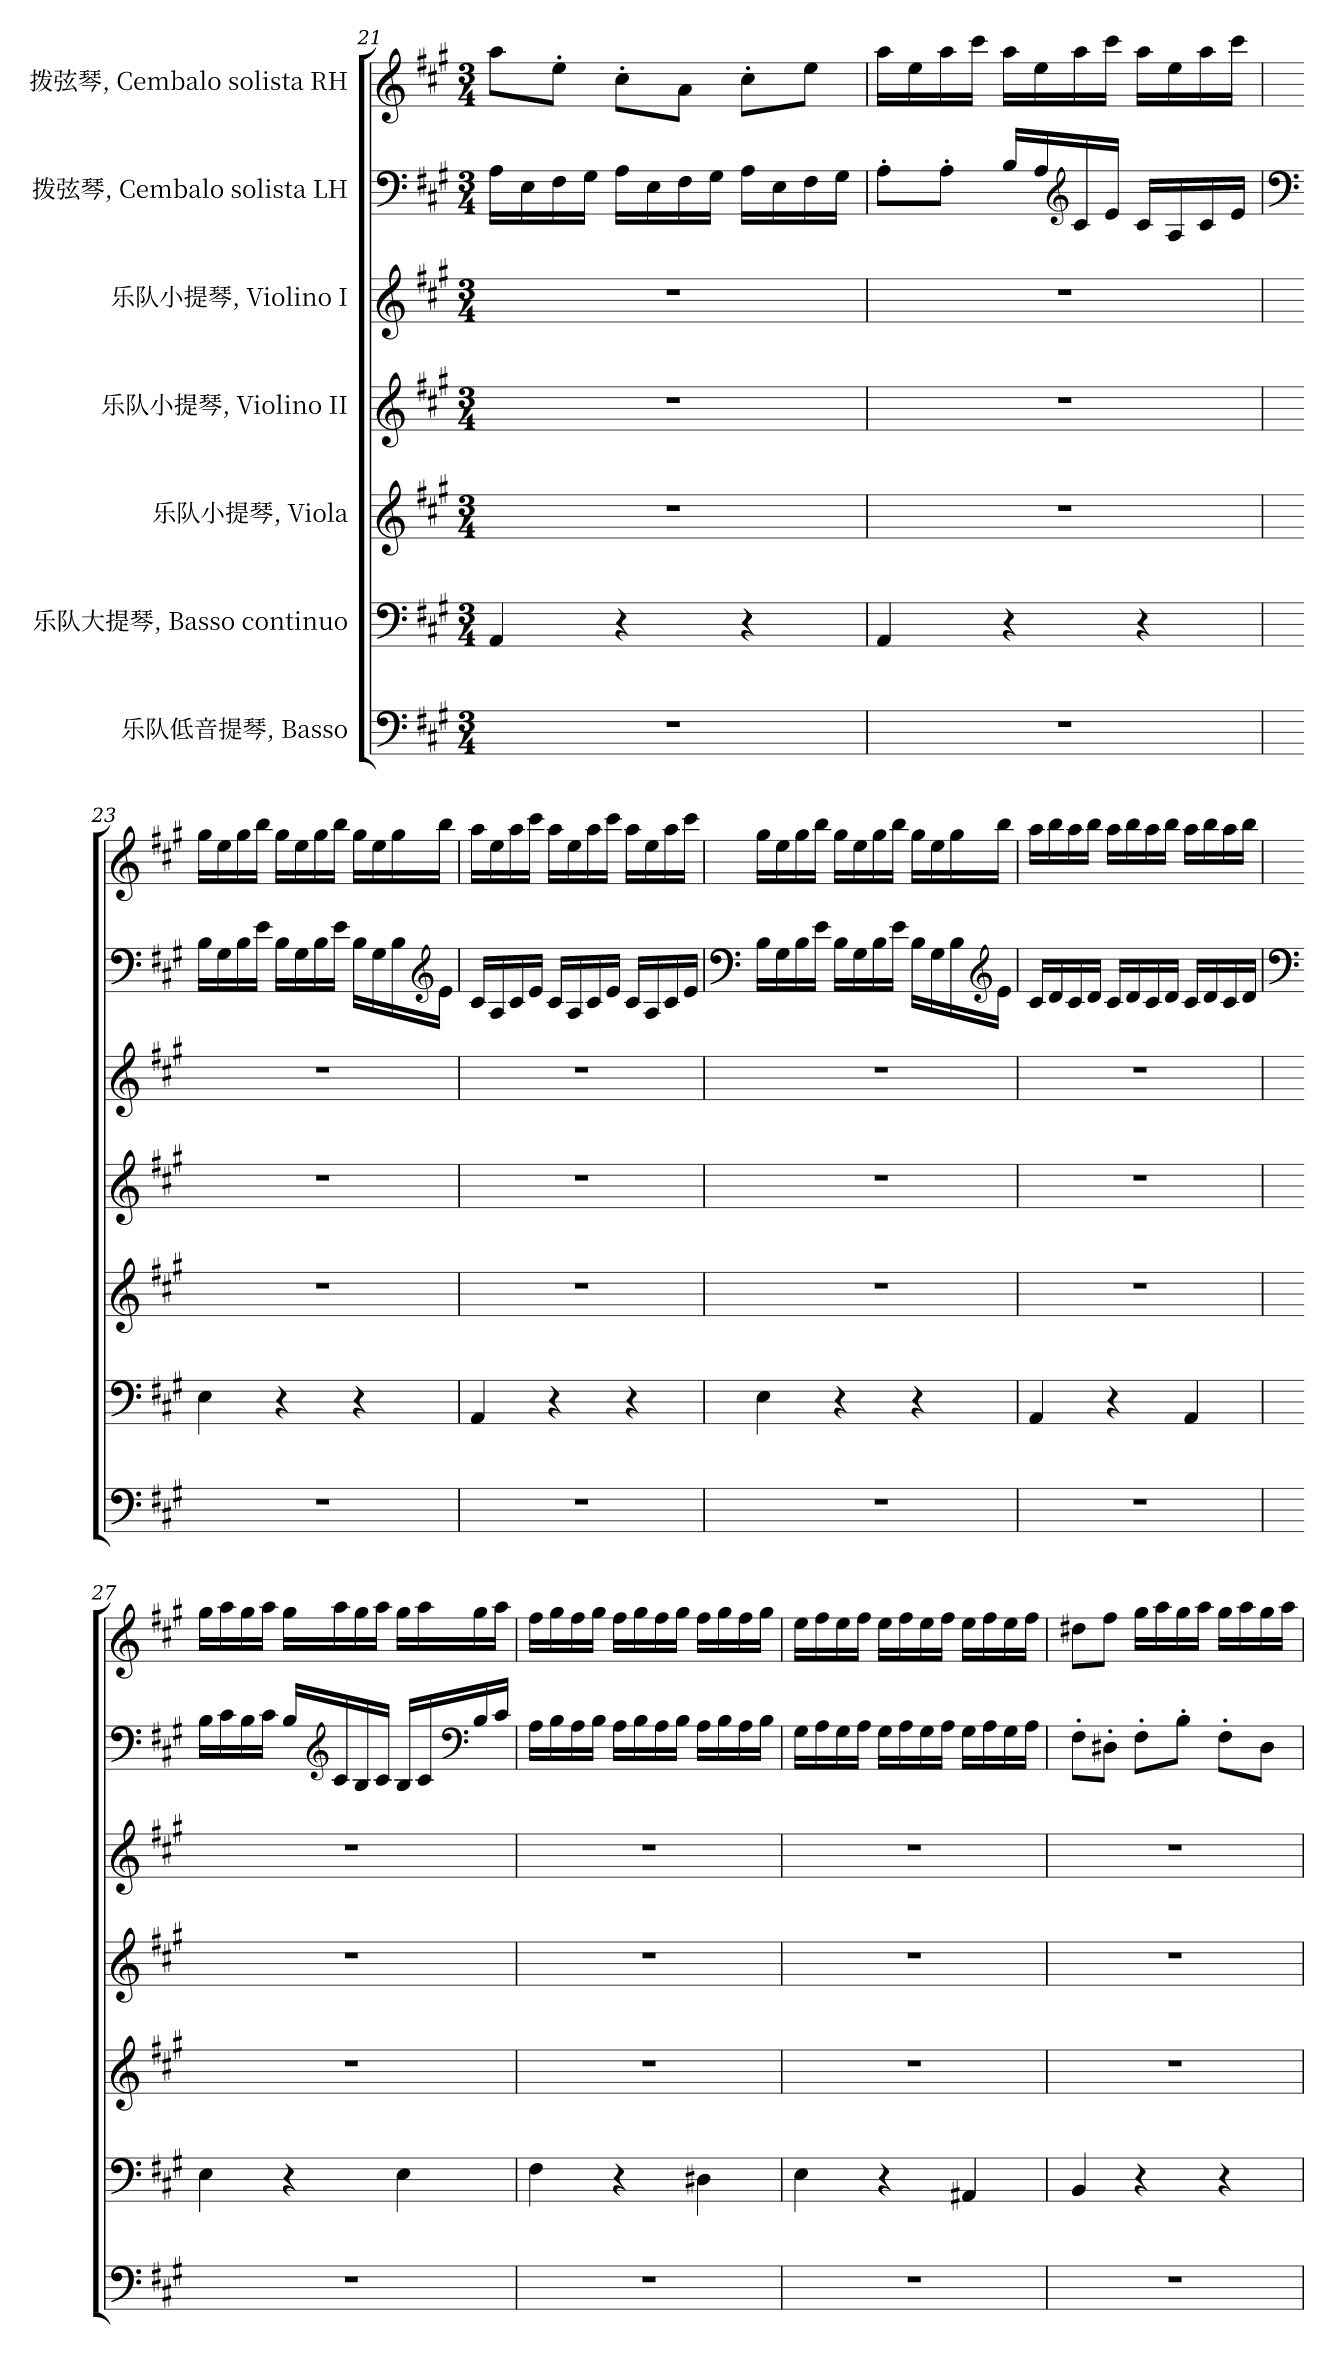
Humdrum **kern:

**kern	**kern	**kern	**kern	**kern	**kern	**kern
*part7	*part6	*part5	*part4	*part3	*part2	*part1
*staff7	*staff6	*staff5	*staff4	*staff3	*staff2	*staff1
*I"乐队低音提琴, Basso	*I"乐队大提琴, Basso continuo	*I"乐队小提琴, Viola	*I"乐队小提琴, Violino II	*I"乐队小提琴, Violino I	*I"拨弦琴, Cembalo solista LH	*I"拨弦琴, Cembalo solista RH
*clefF4	*clefF4	*clefG2	*clefG2	*clefG2	*clefF4	*clefG2
*ITrd7c12	*	*	*	*	*	*
*k[f#c#g#]	*k[f#c#g#]	*k[f#c#g#]	*k[f#c#g#]	*k[f#c#g#]	*k[f#c#g#]	*k[f#c#g#]
*M3/4	*M3/4	*M3/4	*M3/4	*M3/4	*M3/4	*M3/4
=21	=21	=21	=21	=21	=21	=21
2.r	4AA/	2.r	2.r	2.r	16A\LL	8aa\L
.	.	.	.	.	16E\	.
.	.	.	.	.	16F#\	8ee'\J
.	.	.	.	.	16G#\JJ	.
.	4r	.	.	.	16A\LL	8cc#'\L
.	.	.	.	.	16E\	.
.	.	.	.	.	16F#\	8a\J
.	.	.	.	.	16G#\JJ	.
.	4r	.	.	.	16A\LL	8cc#'\L
.	.	.	.	.	16E\	.
.	.	.	.	.	16F#\	8ee\J
.	.	.	.	.	16G#\JJ	.
=22	=22	=22	=22	=22	=22	=22
2.r	4AA/	2.r	2.r	2.r	8A'\L	16aa\LL
.	.	.	.	.	.	16ee\
.	.	.	.	.	8A'\J	16aa\
.	.	.	.	.	.	16ccc#\JJ
.	4r	.	.	.	16B/LL	16aa\LL
.	.	.	.	.	16A/	16ee\
*	*	*	*	*	*clefG2	*
.	.	.	.	.	16c#/	16aa\
.	.	.	.	.	16e/JJ	16ccc#\JJ
.	4r	.	.	.	16c#/LL	16aa\LL
.	.	.	.	.	16A/	16ee\
.	.	.	.	.	16c#/	16aa\
.	.	.	.	.	16e/JJ	16ccc#\JJ
!!LO:PB:g=z
=23	=23	=23	=23	=23	=23	=23
*	*	*	*	*	*clefF4	*
2.r	4E\	2.r	2.r	2.r	16B\LL	16gg#\LL
.	.	.	.	.	16G#\	16ee\
.	.	.	.	.	16B\	16gg#\
.	.	.	.	.	16e\JJ	16bb\JJ
.	4r	.	.	.	16B\LL	16gg#\LL
.	.	.	.	.	16G#\	16ee\
.	.	.	.	.	16B\	16gg#\
.	.	.	.	.	16e\JJ	16bb\JJ
.	4r	.	.	.	16B\LL	16gg#\LL
.	.	.	.	.	16G#\	16ee\
.	.	.	.	.	16B\	16gg#\
*	*	*	*	*	*clefG2	*
.	.	.	.	.	16e\JJ	16bb\JJ
=24	=24	=24	=24	=24	=24	=24
2.r	4AA/	2.r	2.r	2.r	16c#/LL	16aa\LL
.	.	.	.	.	16A/	16ee\
.	.	.	.	.	16c#/	16aa\
.	.	.	.	.	16e/JJ	16ccc#\JJ
.	4r	.	.	.	16c#/LL	16aa\LL
.	.	.	.	.	16A/	16ee\
.	.	.	.	.	16c#/	16aa\
.	.	.	.	.	16e/JJ	16ccc#\JJ
.	4r	.	.	.	16c#/LL	16aa\LL
.	.	.	.	.	16A/	16ee\
.	.	.	.	.	16c#/	16aa\
.	.	.	.	.	16e/JJ	16ccc#\JJ
!!LO:PB:g=z
=25	=25	=25	=25	=25	=25	=25
*	*	*	*	*	*clefF4	*
2.r	4E\	2.r	2.r	2.r	16B\LL	16gg#\LL
.	.	.	.	.	16G#\	16ee\
.	.	.	.	.	16B\	16gg#\
.	.	.	.	.	16e\JJ	16bb\JJ
.	4r	.	.	.	16B\LL	16gg#\LL
.	.	.	.	.	16G#\	16ee\
.	.	.	.	.	16B\	16gg#\
.	.	.	.	.	16e\JJ	16bb\JJ
.	4r	.	.	.	16B\LL	16gg#\LL
.	.	.	.	.	16G#\	16ee\
.	.	.	.	.	16B\	16gg#\
*	*	*	*	*	*clefG2	*
.	.	.	.	.	16e\JJ	16bb\JJ
=26	=26	=26	=26	=26	=26	=26
2.r	4AA/	2.r	2.r	2.r	16c#/LL	16aa\LL
.	.	.	.	.	16d/	16bb\
.	.	.	.	.	16c#/	16aa\
.	.	.	.	.	16d/JJ	16bb\JJ
.	4r	.	.	.	16c#/LL	16aa\LL
.	.	.	.	.	16d/	16bb\
.	.	.	.	.	16c#/	16aa\
.	.	.	.	.	16d/JJ	16bb\JJ
.	4AA/	.	.	.	16c#/LL	16aa\LL
.	.	.	.	.	16d/	16bb\
.	.	.	.	.	16c#/	16aa\
.	.	.	.	.	16d/JJ	16bb\JJ
!!LO:PB:g=z
=27	=27	=27	=27	=27	=27	=27
*	*	*	*	*	*clefF4	*
2.r	4E\	2.r	2.r	2.r	16B\LL	16gg#\LL
.	.	.	.	.	16c#\	16aa\
.	.	.	.	.	16B\	16gg#\
.	.	.	.	.	16c#\JJ	16aa\JJ
.	4r	.	.	.	16B/LL	16gg#\LL
*	*	*	*	*	*clefG2	*
.	.	.	.	.	16c#/	16aa\
.	.	.	.	.	16B/	16gg#\
.	.	.	.	.	16c#/JJ	16aa\JJ
.	4E\	.	.	.	16B/LL	16gg#\LL
.	.	.	.	.	16c#/	16aa\
*	*	*	*	*	*clefF4	*
.	.	.	.	.	16B/	16gg#\
.	.	.	.	.	16c#/JJ	16aa\JJ
=28	=28	=28	=28	=28	=28	=28
2.r	4F#\	2.r	2.r	2.r	16A\LL	16ff#\LL
.	.	.	.	.	16B\	16gg#\
.	.	.	.	.	16A\	16ff#\
.	.	.	.	.	16B\JJ	16gg#\JJ
.	4r	.	.	.	16A\LL	16ff#\LL
.	.	.	.	.	16B\	16gg#\
.	.	.	.	.	16A\	16ff#\
.	.	.	.	.	16B\JJ	16gg#\JJ
.	4D#X\	.	.	.	16A\LL	16ff#\LL
.	.	.	.	.	16B\	16gg#\
.	.	.	.	.	16A\	16ff#\
.	.	.	.	.	16B\JJ	16gg#\JJ
=29	=29	=29	=29	=29	=29	=29
2.r	4E\	2.r	2.r	2.r	16G#\LL	16ee\LL
.	.	.	.	.	16A\	16ff#\
.	.	.	.	.	16G#\	16ee\
.	.	.	.	.	16A\JJ	16ff#\JJ
.	4r	.	.	.	16G#\LL	16ee\LL
.	.	.	.	.	16A\	16ff#\
.	.	.	.	.	16G#\	16ee\
.	.	.	.	.	16A\JJ	16ff#\JJ
.	4AA#X/	.	.	.	16G#\LL	16ee\LL
.	.	.	.	.	16A\	16ff#\
.	.	.	.	.	16G#\	16ee\
.	.	.	.	.	16A\JJ	16ff#\JJ
!!LO:PB:g=z
=30	=30	=30	=30	=30	=30	=30
2.r	4BB/	2.r	2.r	2.r	8F#'\L	8dd#X\L
.	.	.	.	.	8D#X'\J	8ff#\J
.	4r	.	.	.	8F#'\L	16gg#\LL
.	.	.	.	.	.	16aa\
.	.	.	.	.	8B'\J	16gg#\
.	.	.	.	.	.	16aa\JJ
.	4r	.	.	.	8F#'\L	16gg#\LL
.	.	.	.	.	.	16aa\
.	.	.	.	.	8D#\J	16gg#\
.	.	.	.	.	.	16aa\JJ
=	=	=	=	=	=	=
*-	*-	*-	*-	*-	*-	*-
